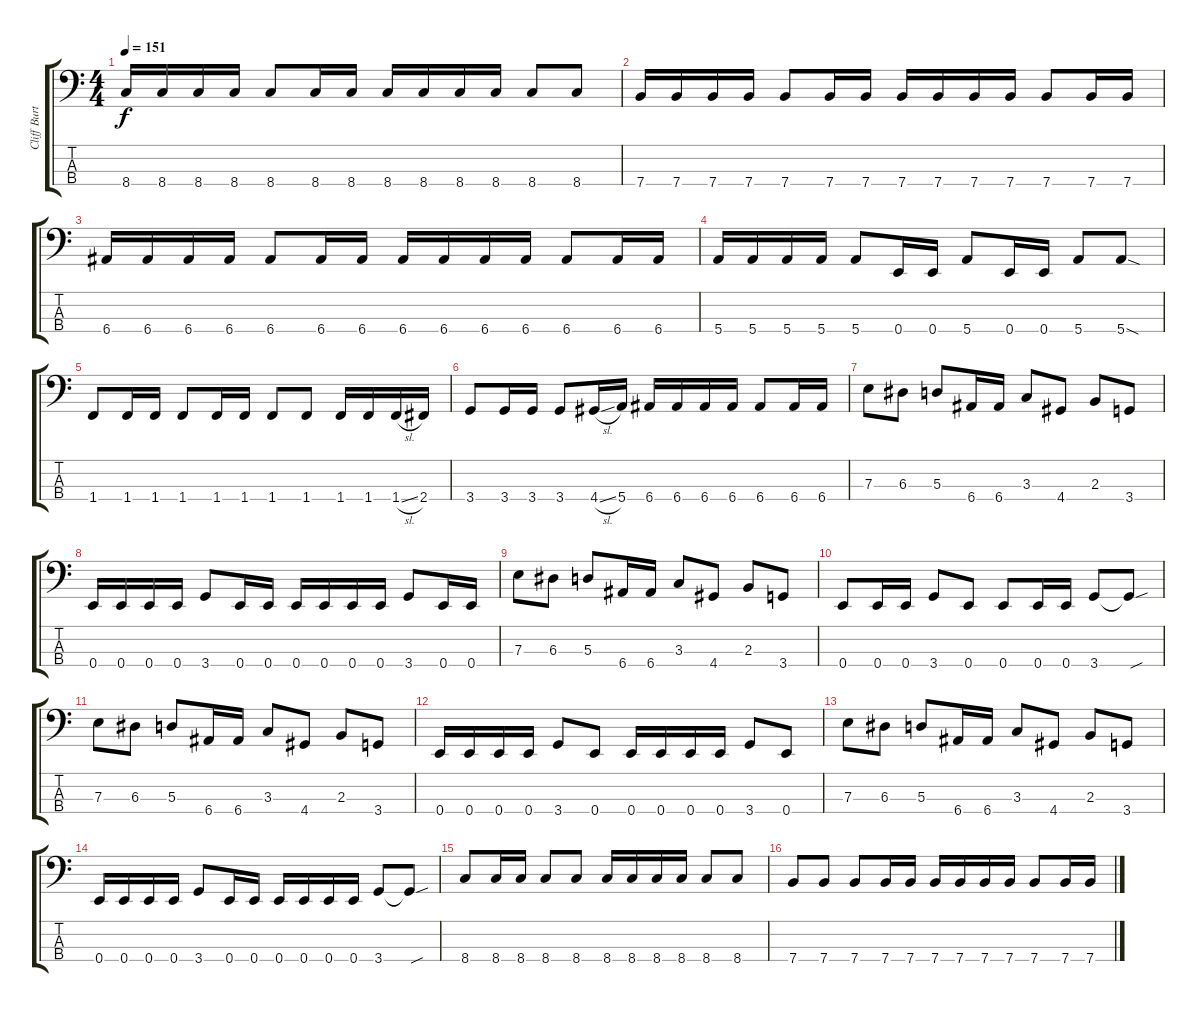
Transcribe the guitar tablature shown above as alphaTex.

\track ("Cliff Burton" "Cliff Burt") {instrument electricbassfinger}
\staff {score tabs}
\tuning (G2 D2 A1 E1) {hide}
\ts (4 4)
\tempo 151
\clef f4
\ks c
8.4.16{dy f} 8.4.16 8.4.16 8.4.16 8.4.8 8.4.16 8.4.16 8.4.16 8.4.16 8.4.16 8.4.16 8.4.8 8.4.8 |
7.4.16 7.4.16 7.4.16 7.4.16 7.4.8 7.4.16 7.4.16 7.4.16 7.4.16 7.4.16 7.4.16 7.4.8 7.4.16 7.4.16 |
6.4.16 6.4.16 6.4.16 6.4.16 6.4.8 6.4.16 6.4.16 6.4.16 6.4.16 6.4.16 6.4.16 6.4.8 6.4.16 6.4.16 |
5.4.16 5.4.16 5.4.16 5.4.16 5.4.8 0.4.16 0.4.16 5.4.8 0.4.16 0.4.16 5.4.8 5.4{sod}.8 |
1.4.8 1.4.16 1.4.16 1.4.8 1.4.16 1.4.16 1.4.8 1.4.8 1.4.16 1.4.16 1.4{sl}.16 2.4.16 |
3.4.8 3.4.16 3.4.16 3.4.8 4.4{sl}.16 5.4.16 6.4.16 6.4.16 6.4.16 6.4.16 6.4.8 6.4.16 6.4.16 |
7.3.8 6.3.8 5.3.8 6.4.16 6.4.16 3.3.8 4.4.8 2.3.8 3.4.8 |
0.4.16 0.4.16 0.4.16 0.4.16 3.4.8 0.4.16 0.4.16 0.4.16 0.4.16 0.4.16 0.4.16 3.4.8 0.4.16 0.4.16 |
7.3.8 6.3.8 5.3.8 6.4.16 6.4.16 3.3.8 4.4.8 2.3.8 3.4.8 |
0.4.8 0.4.16 0.4.16 3.4.8 0.4.8 0.4.8 0.4.16 0.4.16 3.4.8 3.4{sou t}.8 |
7.3.8 6.3.8 5.3.8 6.4.16 6.4.16 3.3.8 4.4.8 2.3.8 3.4.8 |
0.4.16 0.4.16 0.4.16 0.4.16 3.4.8 0.4.8 0.4.16 0.4.16 0.4.16 0.4.16 3.4.8 0.4.8 |
7.3.8 6.3.8 5.3.8 6.4.16 6.4.16 3.3.8 4.4.8 2.3.8 3.4.8 |
0.4.16 0.4.16 0.4.16 0.4.16 3.4.8 0.4.16 0.4.16 0.4.16 0.4.16 0.4.16 0.4.16 3.4.8 3.4{sou t}.8 |
8.4.8 8.4.16 8.4.16 8.4.8 8.4.8 8.4.16 8.4.16 8.4.16 8.4.16 8.4.8 8.4.8 |
7.4.8 7.4.8 7.4.8 7.4.16 7.4.16 7.4.16 7.4.16 7.4.16 7.4.16 7.4.8 7.4.16 7.4.16
